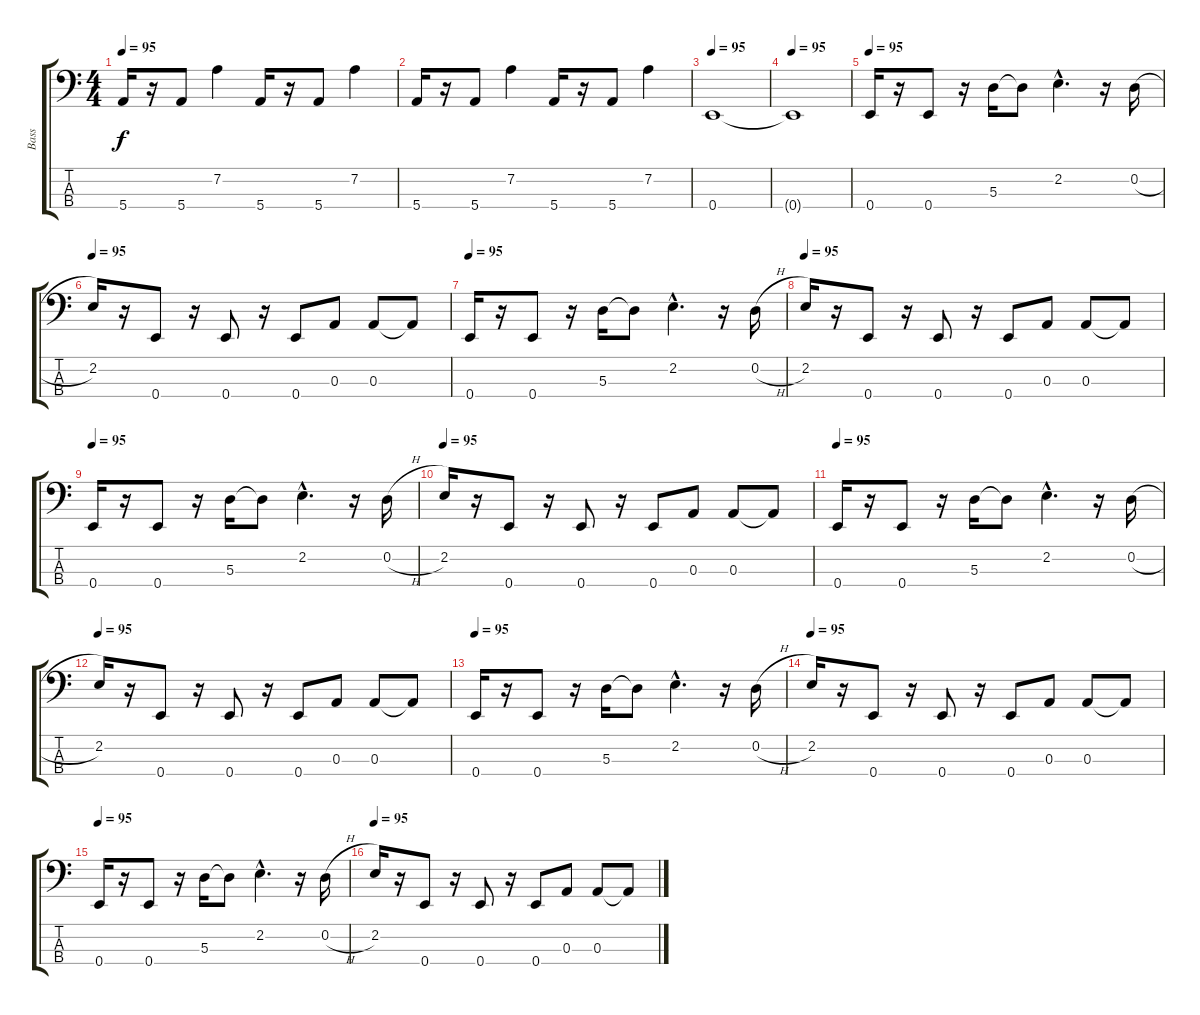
\track ("Bass" "Bass") {instrument electricbassfinger}
\staff {score tabs}
\tuning (G2 D2 A1 E1) {hide}
\ts (4 4)
\tempo 95
\clef f4
\ks c
5.4.16{dy f} r.16 5.4.8 7.2.4 5.4.16 r.16 5.4.8 7.2.4 |
5.4.16 r.16 5.4.8 7.2.4 5.4.16 r.16 5.4.8 7.2.4 |
\tempo 95
0.4.1 |
\tempo 95
0.4{t}.1 |
\tempo 95
0.4.16 r.16 0.4.8 r.16 5.3.16 5.3{t}.8 2.2{hac}.4{d} r.16 0.2{h}.16 |
\tempo 95
2.2.16 r.16 0.4.8 r.16 0.4.8 r.16 0.4.8 0.3.8 0.3.8 0.3{t}.8 |
\tempo 95
0.4.16 r.16 0.4.8 r.16 5.3.16 5.3{t}.8 2.2{hac}.4{d} r.16 0.2{h}.16 |
\tempo 95
2.2.16 r.16 0.4.8 r.16 0.4.8 r.16 0.4.8 0.3.8 0.3.8 0.3{t}.8 |
\tempo 95
0.4.16 r.16 0.4.8 r.16 5.3.16 5.3{t}.8 2.2{hac}.4{d} r.16 0.2{h}.16 |
\tempo 95
2.2.16 r.16 0.4.8 r.16 0.4.8 r.16 0.4.8 0.3.8 0.3.8 0.3{t}.8 |
\tempo 95
0.4.16 r.16 0.4.8 r.16 5.3.16 5.3{t}.8 2.2{hac}.4{d} r.16 0.2{h}.16 |
\tempo 95
2.2.16 r.16 0.4.8 r.16 0.4.8 r.16 0.4.8 0.3.8 0.3.8 0.3{t}.8 |
\tempo 95
0.4.16 r.16 0.4.8 r.16 5.3.16 5.3{t}.8 2.2{hac}.4{d} r.16 0.2{h}.16 |
\tempo 95
2.2.16 r.16 0.4.8 r.16 0.4.8 r.16 0.4.8 0.3.8 0.3.8 0.3{t}.8 |
\tempo 95
0.4.16 r.16 0.4.8 r.16 5.3.16 5.3{t}.8 2.2{hac}.4{d} r.16 0.2{h}.16 |
\tempo 95
2.2.16 r.16 0.4.8 r.16 0.4.8 r.16 0.4.8 0.3.8 0.3.8 0.3{t}.8
